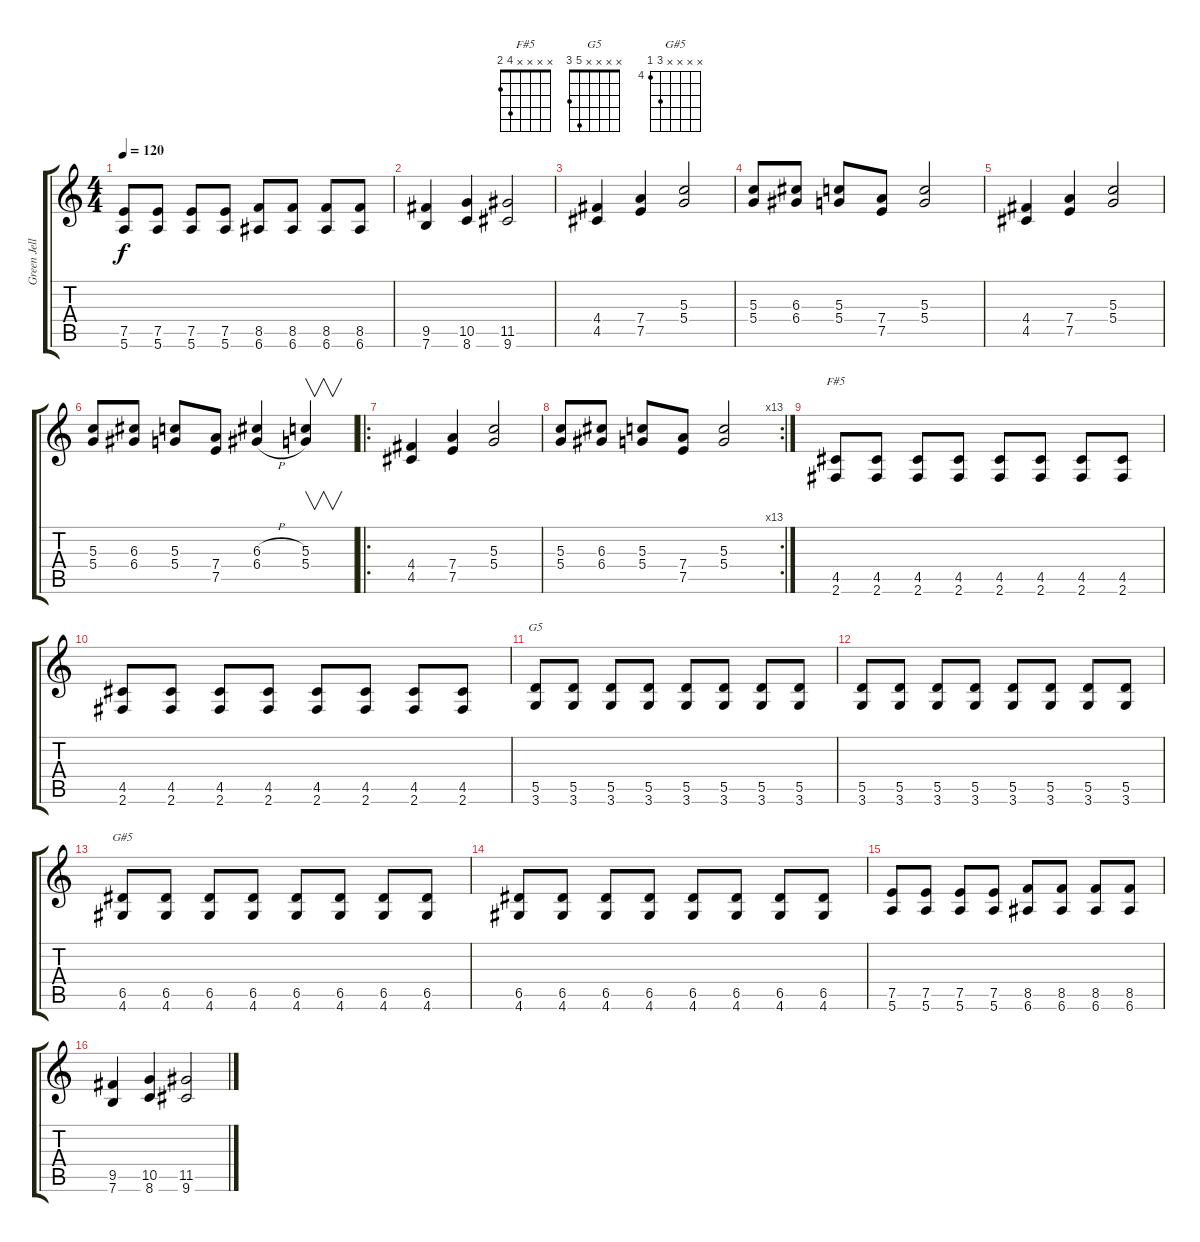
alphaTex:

\track ("Green Jelly-Three Little Pigs" "Green Jell") {instrument overdrivenguitar}
\staff {score tabs}
\tuning (E4 B3 G3 D3 A2 E2) {hide}
\chord ("F#5" x x x x 4 2)
\chord ("G5" x x x x 5 3)
\chord ("G#5" x x x x 6 4) {firstfret 4}
\ts (4 4)
\tempo 120
\clef g2
\ks c
(7.5 5.6).8{dy f} (7.5 5.6).8 (7.5 5.6).8 (7.5 5.6).8 (8.5 6.6).8 (8.5 6.6).8 (8.5 6.6).8 (8.5 6.6).8 |
(9.5 7.6).4 (10.5 8.6).4 (11.5 9.6).2 |
(4.4 4.5).4 (7.4 7.5).4 (5.3 5.4).2 |
(5.3 5.4).8 (6.3 6.4).8 (5.3 5.4).8 (7.4 7.5).8 (5.3 5.4).2 |
(4.4 4.5).4 (7.4 7.5).4 (5.3 5.4).2 |
(5.3 5.4).8 (6.3 6.4).8 (5.3 5.4).8 (7.4 7.5).8 (6.3{h} 6.4{h}).4 (5.3 5.4).4{v} |
\ro
(4.4 4.5).4 (7.4 7.5).4 (5.3 5.4).2 |
\rc 13
(5.3 5.4).8 (6.3 6.4).8 (5.3 5.4).8 (7.4 7.5).8 (5.3 5.4).2 |
(4.5 2.6).8{ch "F#5"} (4.5 2.6).8 (4.5 2.6).8 (4.5 2.6).8 (4.5 2.6).8 (4.5 2.6).8 (4.5 2.6).8 (4.5 2.6).8 |
(4.5 2.6).8 (4.5 2.6).8 (4.5 2.6).8 (4.5 2.6).8 (4.5 2.6).8 (4.5 2.6).8 (4.5 2.6).8 (4.5 2.6).8 |
(5.5 3.6).8{ch "G5"} (5.5 3.6).8 (5.5 3.6).8 (5.5 3.6).8 (5.5 3.6).8 (5.5 3.6).8 (5.5 3.6).8 (5.5 3.6).8 |
(5.5 3.6).8 (5.5 3.6).8 (5.5 3.6).8 (5.5 3.6).8 (5.5 3.6).8 (5.5 3.6).8 (5.5 3.6).8 (5.5 3.6).8 |
(6.5 4.6).8{ch "G#5"} (6.5 4.6).8 (6.5 4.6).8 (6.5 4.6).8 (6.5 4.6).8 (6.5 4.6).8 (6.5 4.6).8 (6.5 4.6).8 |
(6.5 4.6).8 (6.5 4.6).8 (6.5 4.6).8 (6.5 4.6).8 (6.5 4.6).8 (6.5 4.6).8 (6.5 4.6).8 (6.5 4.6).8 |
(7.5 5.6).8 (7.5 5.6).8 (7.5 5.6).8 (7.5 5.6).8 (8.5 6.6).8 (8.5 6.6).8 (8.5 6.6).8 (8.5 6.6).8 |
(9.5 7.6).4 (10.5 8.6).4 (11.5 9.6).2
